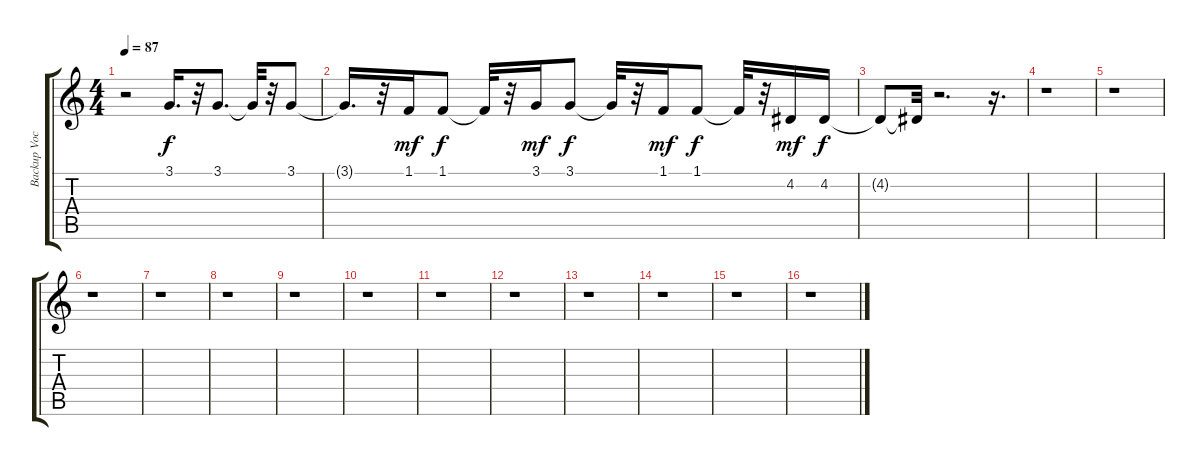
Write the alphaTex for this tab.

\track ("Backup Voc" "Backup Voc") {instrument voiceoohs}
\staff {score tabs}
\tuning (E4 B3 G3 D3 A2 E2) {hide}
\ts (4 4)
\tempo 87
\clef g2
\ks c
r.2{dy f} 3.1.16{d} r.32 3.1.8{d} 3.1{t}.32 r.32 3.1.8 |
3.1{t}.16{d} r.32 1.1.16{dy mf} 1.1.8{dy f} 1.1{t}.32 r.32 3.1.16{dy mf} 3.1.8{dy f} 3.1{t}.32 r.32 1.1.16{dy mf} 1.1.8{dy f} 1.1{t}.32 r.32 4.2.16{dy mf} 4.2.16{dy f} |
4.2{t}.8 4.2{t}.32 r.2{d} r.16{d} |
r.1 |
r.1 |
r.1 |
r.1 |
r.1 |
r.1 |
r.1 |
r.1 |
r.1 |
r.1 |
r.1 |
r.1 |
r.1
